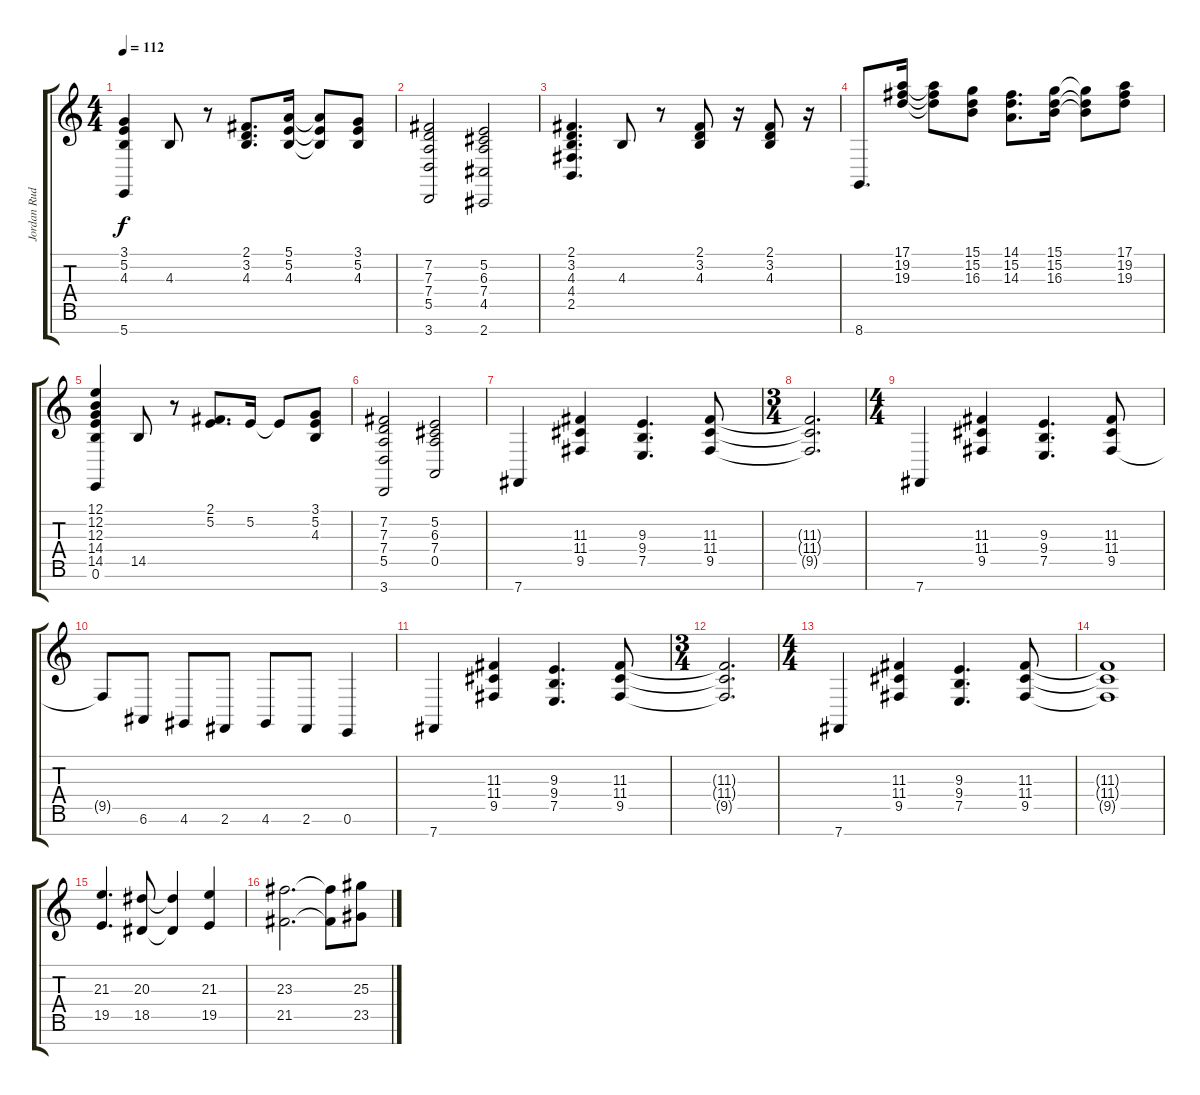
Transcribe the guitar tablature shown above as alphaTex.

\track ("Jordan Rudess" "Jordan Rud") {instrument stringensemble1}
\staff {score tabs}
\tuning (E4 B3 G3 D3 A2 E2 B1) {hide}
\ts (4 4)
\tempo 112
\clef g2
\ks c
(3.1 5.2 4.3 5.7).4{dy f} 4.3.8 r.8 (2.1 3.2 4.3).8{d} (5.1 5.2 4.3).16 (5.1{t} 5.2{t} 4.3{t}).8 (3.1 5.2 4.3).8 |
(7.2 7.3 7.4 5.5 3.7).2 (5.2 6.3 7.4 4.5 2.7).2 |
(2.1 3.2 4.3 4.4 2.5).4{d} 4.3.8 r.8 (2.1 3.2 4.3).8 r.16 (2.1 3.2 4.3).8 r.16 |
8.7.8{d} (17.1 19.2 19.3).16 (17.1{t} 19.2{t} 19.3{t}).8 (15.1 15.2 16.3).8 (14.1 15.2 14.3).8{d} (15.1 15.2 16.3).16 (15.1{t} 15.2{t} 16.3{t}).8 (17.1 19.2 19.3).8 |
(12.1 12.2 12.3 14.4 14.5 0.6).4 14.5.8 r.8 (2.1 5.2).8{d} 5.2.16 5.2{t}.8 (3.1 5.2 4.3).8 |
(7.2 7.3 7.4 5.5 3.7).2 (5.2 6.3 7.4 0.5).2 |
7.7.4{volume 16 instrument acousticgrandpiano} (11.3 11.4 9.5).4 (9.3 9.4 7.5).4{d} (11.3 11.4 9.5).8 |
\ts (3 4)
(11.3{t} 11.4{t} 9.5{t}).2{d} |
\ts (4 4)
7.7.4{volume 16 instrument acousticgrandpiano} (11.3 11.4 9.5).4 (9.3 9.4 7.5).4{d} (11.3 11.4 9.5).8 |
9.5{t}.8 6.6.8 4.6.8 2.6.8 4.6.8 2.6.8 0.6.4 |
7.7.4{volume 16 instrument acousticgrandpiano} (11.3 11.4 9.5).4 (9.3 9.4 7.5).4{d} (11.3 11.4 9.5).8 |
\ts (3 4)
(11.3{t} 11.4{t} 9.5{t}).2{d} |
\ts (4 4)
7.7.4{volume 16 instrument acousticgrandpiano} (11.3 11.4 9.5).4 (9.3 9.4 7.5).4{d} (11.3 11.4 9.5).8 |
(11.3{t} 11.4{t} 9.5{t}).1 |
(21.3 19.5).4{d instrument stringensemble1} (20.3 18.5).8 (20.3{t} 18.5{t}).4 (21.3 19.5).4 |
(23.3 21.5).2{d} (23.3{t} 21.5{t}).8 (25.3 23.5).8
